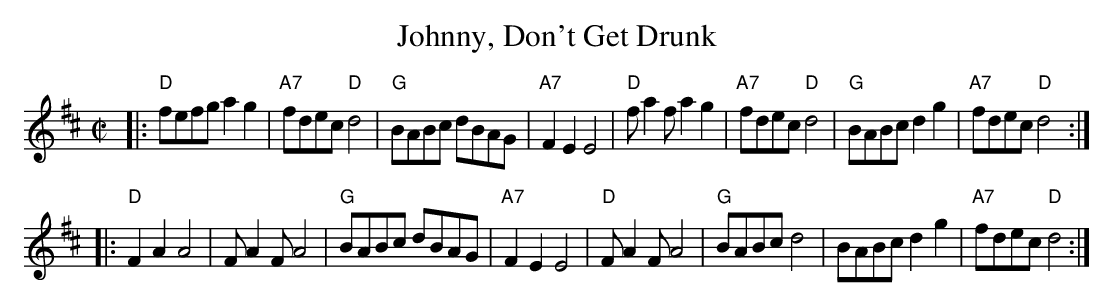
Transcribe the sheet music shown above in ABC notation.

X:1
T: Johnny, Don't Get Drunk
M: C|
L: 1/8
K: D
|: "D"fefg a2g2 | "A7"fdec "D"d4 | "G"BABc dBAG | "A7"F2E2 E4 \
|  "D"fa2f a2g2 | "A7"fdec "D"d4 | "G"BABc d2g2 | "A7"fdec "D"d4 :|
|: "D"F2A2 A4 | FA2F A4 | "G"BABc dBAG | "A7"F2E2 E4 \
|  "D"FA2F A4 | "G"BABc d4 | BABc d2g2 | "A7"fdec "D"d4 :|
